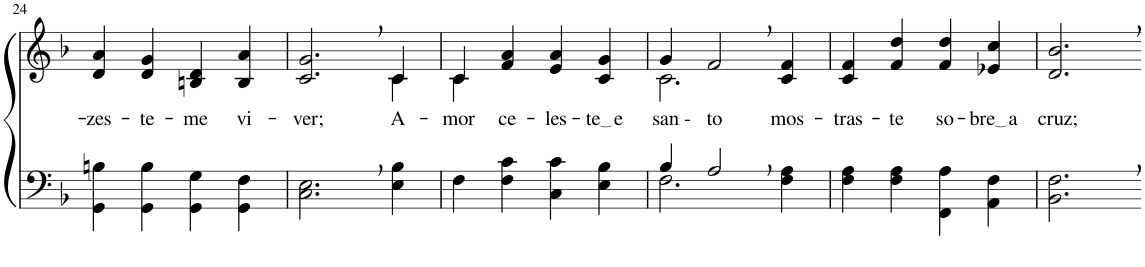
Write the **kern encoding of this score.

**kern	**kern	**text
*part2	*part1	*part1
*staff2	*staff1	*staff1
*I"Parte III e IV	*I"Parte I e II	*
!!LO:PB:g=z
*clefF4	*clefG2	*
*k[b-]	*k[b-]	*
*M2/2	*M2/2	*
=24	=24	=24
!	!	!LO:LY:b
4GG\ 4Bn\	4d/ 4a/	-zes-
!	!	!LO:LY:b
4GG\ 4B\	4d/ 4g/	-te-
!	!	!LO:LY:b
4GG\ 4G\	4Bn/ 4d/	-me
!	!	!LO:LY:b
4GG\ 4F\	4B/ 4a/	vi-
=25	=25	=25
!	!	!LO:LY:b
*	*^	*
2.C\, 2.E\,	2.c/, 2.g/,	2.ryy	-ver;
!	!	!	!LO:LY:b
4E\ 4B-\	4c/	4c\	-A-
=26	=26	=26	=26
!	!	!	!LO:LY:b
4F\	4c/	4c\	-mor
!	!	!	!LO:LY:b
4F\ 4c\	4f/ 4a/	2.ryy	ce-
!	!	!	!LO:LY:b
4C\ 4c\	4e/ 4a/	.	-les-
!	!	!	!LO:LY:b
4E\ 4B-\	4c/ 4g/	.	te e
=27	=27	=27	=27
*^	*	*	*
!	!	!	!	!LO:LY:b
4B-/	2.F\	4g/	2.c\	san -
!	!	!	!	!LO:LY:b
2A,/	.	2f,/	.	to
!	!	!	!	!LO:LY:b
4ryy	4F\ 4A\	4c/ 4f/	4ryy	mos-
=28	=28	=28	=28	=28
!	!	!	!	!LO:LY:b
*v	*v	*	*	*
*	*v	*v	*
4F\ 4A\	4c/ 4f/	-tras-
!	!	!LO:LY:b
4F\ 4A\	4f/ 4dd/	-te
!	!	!LO:LY:b
4FF\ 4A\	4f/ 4dd/	so-
!	!	!LO:LY:b
4AA\ 4F\	4e-X/ 4cc/	bre a
=29	=29	=29
!	!	!LO:LY:b
2.BB-\, 2.F\,	2.d/, 2.b-/,	cruz;
=-	=-	=-
*-	*-	*-
